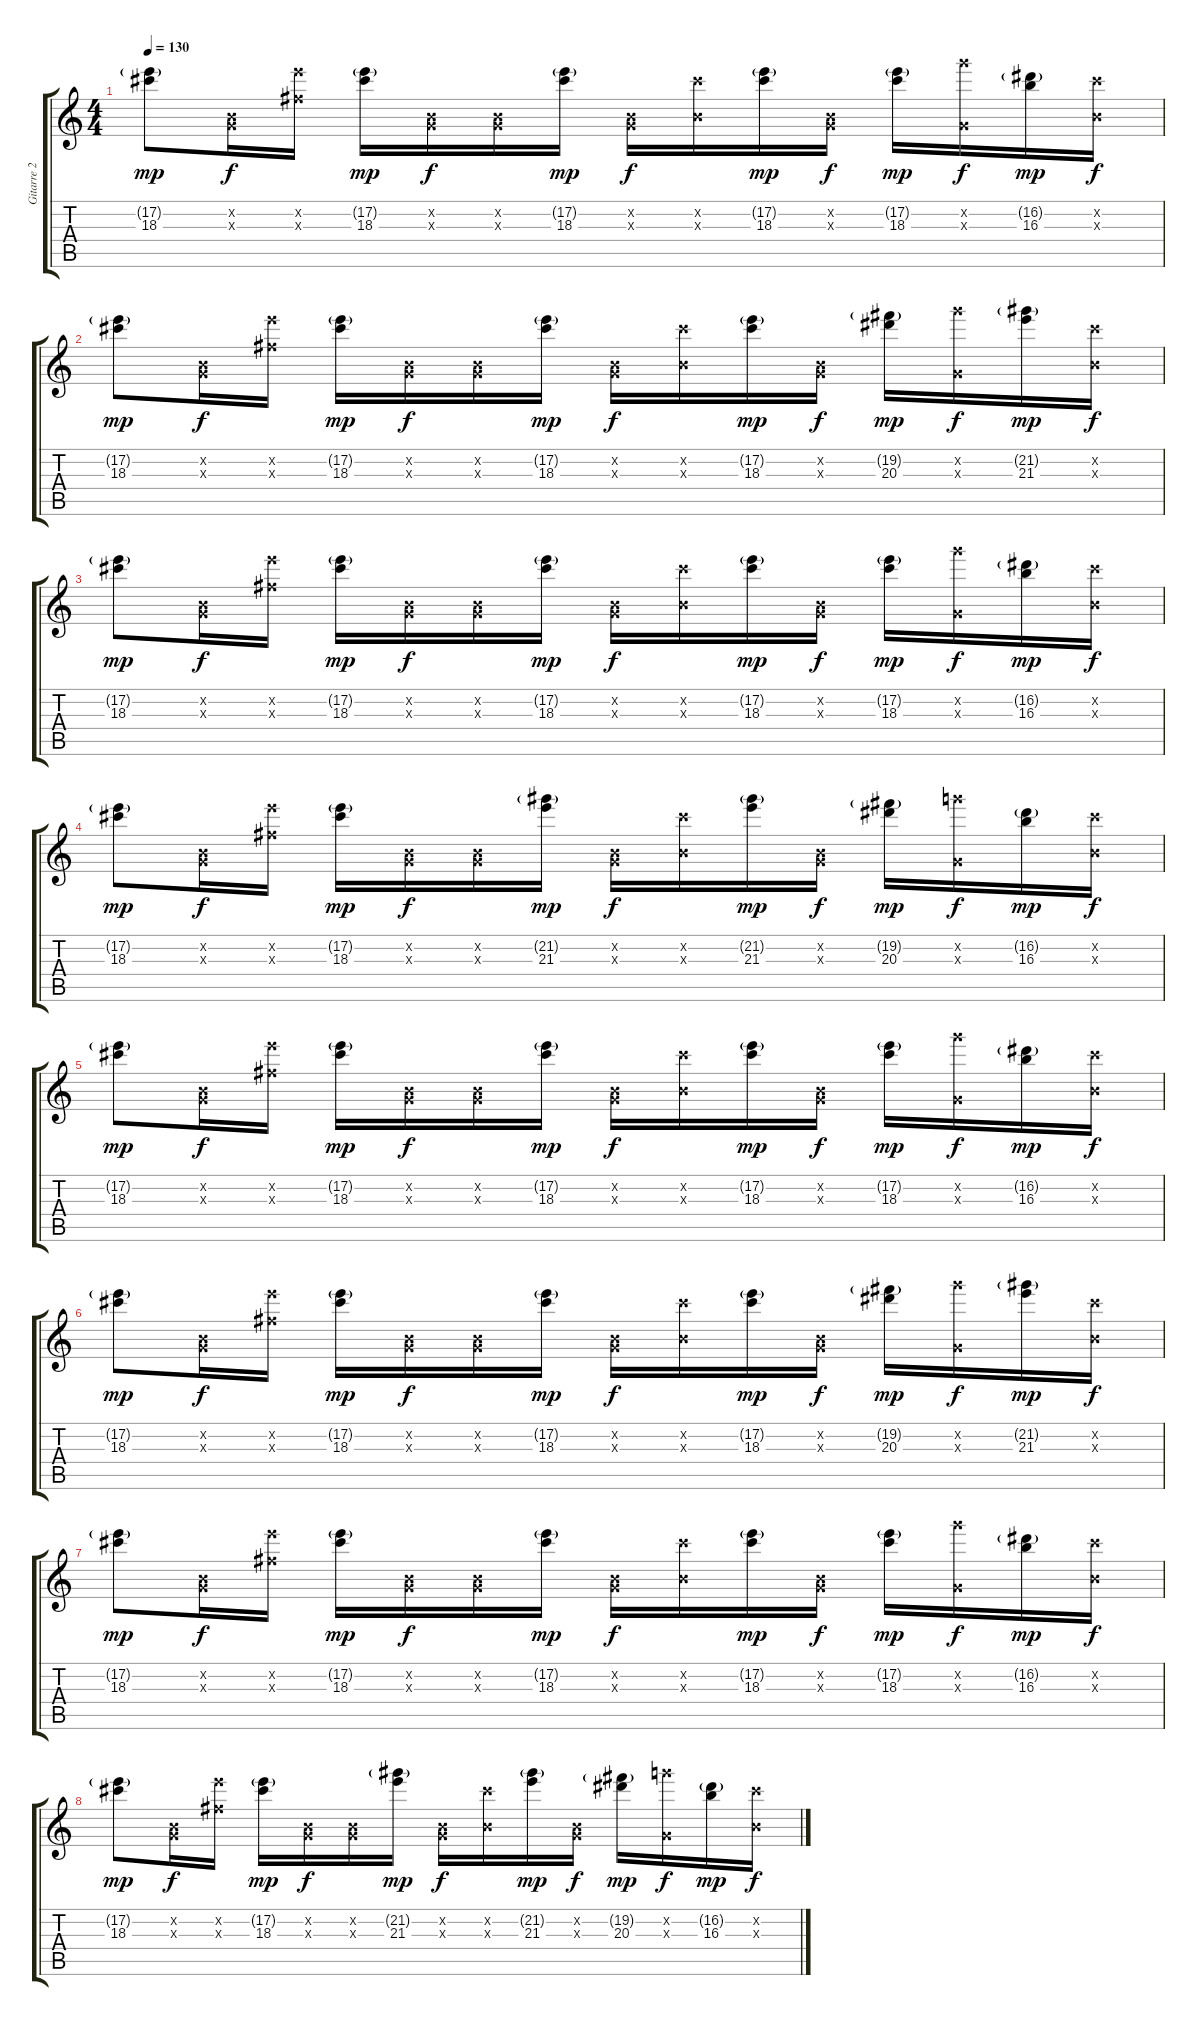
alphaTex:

\track ("Gitarre 2" "Gitarre 2") {instrument overdrivenguitar}
\staff {score tabs}
\tuning (E4 B3 G3 D3 A2 E2) {hide}
\ts (4 4)
\tempo 130
\clef g2
\ks c
(17.2{g} 18.3).8{dy mp} (0.2{x} 0.3{x}).16{dy f} (17.2{x} 11.3{x}).16 (17.2{g} 18.3).16{dy mp} (0.2{x} 0.3{x}).16{dy f} (0.2{x} 0.3{x}).16 (17.2{g} 18.3).16{dy mp} (0.2{x} 0.3{x}).16{dy f} (0.2{x} 18.3{x}).16 (17.2{g} 18.3).16{dy mp} (0.2{x} 0.3{x}).16{dy f} (17.2{g} 18.3).16{dy mp} (20.2{x} 0.3{x}).16{dy f} (16.2{g} 16.3).16{dy mp} (0.2{x} 18.3{x}).16{dy f} |
(17.2{g} 18.3).8{dy mp} (0.2{x} 0.3{x}).16{dy f} (17.2{x} 11.3{x}).16 (17.2{g} 18.3).16{dy mp} (0.2{x} 0.3{x}).16{dy f} (0.2{x} 0.3{x}).16 (17.2{g} 18.3).16{dy mp} (0.2{x} 0.3{x}).16{dy f} (0.2{x} 18.3{x}).16 (17.2{g} 18.3).16{dy mp} (0.2{x} 0.3{x}).16{dy f} (19.2{g} 20.3).16{dy mp} (20.2{x} 0.3{x}).16{dy f} (21.2{g} 21.3).16{dy mp} (0.2{x} 18.3{x}).16{dy f} |
(17.2{g} 18.3).8{dy mp} (0.2{x} 0.3{x}).16{dy f} (17.2{x} 11.3{x}).16 (17.2{g} 18.3).16{dy mp} (0.2{x} 0.3{x}).16{dy f} (0.2{x} 0.3{x}).16 (17.2{g} 18.3).16{dy mp} (0.2{x} 0.3{x}).16{dy f} (0.2{x} 18.3{x}).16 (17.2{g} 18.3).16{dy mp} (0.2{x} 0.3{x}).16{dy f} (17.2{g} 18.3).16{dy mp} (20.2{x} 0.3{x}).16{dy f} (16.2{g} 16.3).16{dy mp} (0.2{x} 18.3{x}).16{dy f} |
(17.2{g} 18.3).8{dy mp} (0.2{x} 0.3{x}).16{dy f} (17.2{x} 11.3{x}).16 (17.2{g} 18.3).16{dy mp} (0.2{x} 0.3{x}).16{dy f} (0.2{x} 0.3{x}).16 (21.2{g} 21.3).16{dy mp} (0.2{x} 0.3{x}).16{dy f} (0.2{x} 18.3{x}).16 (21.2{g} 21.3).16{dy mp} (0.2{x} 0.3{x}).16{dy f} (19.2{g} 20.3).16{dy mp} (20.2{x} 0.3{x}).16{dy f} (16.2{g} 16.3).16{dy mp} (0.2{x} 18.3{x}).16{dy f} |
(17.2{g} 18.3).8{dy mp} (0.2{x} 0.3{x}).16{dy f} (17.2{x} 11.3{x}).16 (17.2{g} 18.3).16{dy mp} (0.2{x} 0.3{x}).16{dy f} (0.2{x} 0.3{x}).16 (17.2{g} 18.3).16{dy mp} (0.2{x} 0.3{x}).16{dy f} (0.2{x} 18.3{x}).16 (17.2{g} 18.3).16{dy mp} (0.2{x} 0.3{x}).16{dy f} (17.2{g} 18.3).16{dy mp} (20.2{x} 0.3{x}).16{dy f} (16.2{g} 16.3).16{dy mp} (0.2{x} 18.3{x}).16{dy f} |
(17.2{g} 18.3).8{dy mp} (0.2{x} 0.3{x}).16{dy f} (17.2{x} 11.3{x}).16 (17.2{g} 18.3).16{dy mp} (0.2{x} 0.3{x}).16{dy f} (0.2{x} 0.3{x}).16 (17.2{g} 18.3).16{dy mp} (0.2{x} 0.3{x}).16{dy f} (0.2{x} 18.3{x}).16 (17.2{g} 18.3).16{dy mp} (0.2{x} 0.3{x}).16{dy f} (19.2{g} 20.3).16{dy mp} (20.2{x} 0.3{x}).16{dy f} (21.2{g} 21.3).16{dy mp} (0.2{x} 18.3{x}).16{dy f} |
(17.2{g} 18.3).8{dy mp} (0.2{x} 0.3{x}).16{dy f} (17.2{x} 11.3{x}).16 (17.2{g} 18.3).16{dy mp} (0.2{x} 0.3{x}).16{dy f} (0.2{x} 0.3{x}).16 (17.2{g} 18.3).16{dy mp} (0.2{x} 0.3{x}).16{dy f} (0.2{x} 18.3{x}).16 (17.2{g} 18.3).16{dy mp} (0.2{x} 0.3{x}).16{dy f} (17.2{g} 18.3).16{dy mp} (20.2{x} 0.3{x}).16{dy f} (16.2{g} 16.3).16{dy mp} (0.2{x} 18.3{x}).16{dy f} |
(17.2{g} 18.3).8{dy mp} (0.2{x} 0.3{x}).16{dy f} (17.2{x} 11.3{x}).16 (17.2{g} 18.3).16{dy mp} (0.2{x} 0.3{x}).16{dy f} (0.2{x} 0.3{x}).16 (21.2{g} 21.3).16{dy mp} (0.2{x} 0.3{x}).16{dy f} (0.2{x} 18.3{x}).16 (21.2{g} 21.3).16{dy mp} (0.2{x} 0.3{x}).16{dy f} (19.2{g} 20.3).16{dy mp} (20.2{x} 0.3{x}).16{dy f} (16.2{g} 16.3).16{dy mp} (0.2{x} 18.3{x}).16{dy f}
